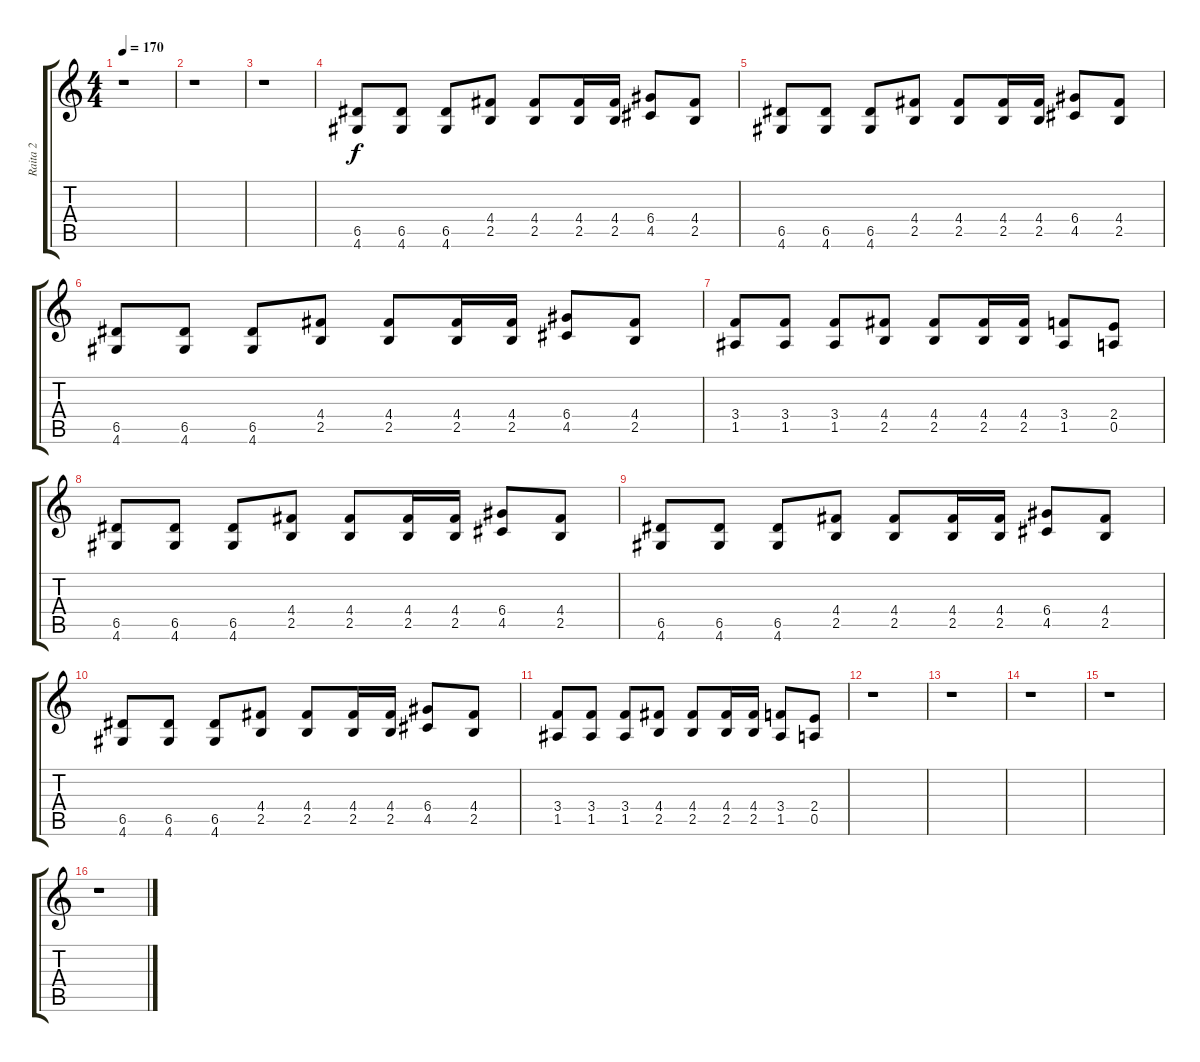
\track ("Raita 2" "Raita 2") {instrument distortionguitar}
\staff {score tabs}
\tuning (E4 B3 G3 D3 A2 E2) {hide}
\ts (4 4)
\tempo 170
\clef g2
\ks c
r.1{dy f instrument distortionguitar} |
r.1 |
r.1 |
(6.5 4.6).8 (6.5 4.6).8 (6.5 4.6).8 (4.4 2.5).8 (4.4 2.5).8 (4.4 2.5).16 (4.4 2.5).16 (6.4 4.5).8 (4.4 2.5).8 |
(6.5 4.6).8 (6.5 4.6).8 (6.5 4.6).8 (4.4 2.5).8 (4.4 2.5).8 (4.4 2.5).16 (4.4 2.5).16 (6.4 4.5).8 (4.4 2.5).8 |
(6.5 4.6).8 (6.5 4.6).8 (6.5 4.6).8 (4.4 2.5).8 (4.4 2.5).8 (4.4 2.5).16 (4.4 2.5).16 (6.4 4.5).8 (4.4 2.5).8 |
(3.4 1.5).8 (3.4 1.5).8 (3.4 1.5).8 (4.4 2.5).8 (4.4 2.5).8 (4.4 2.5).16 (4.4 2.5).16 (3.4 1.5).8 (2.4 0.5).8 |
(6.5 4.6).8 (6.5 4.6).8 (6.5 4.6).8 (4.4 2.5).8 (4.4 2.5).8 (4.4 2.5).16 (4.4 2.5).16 (6.4 4.5).8 (4.4 2.5).8 |
(6.5 4.6).8 (6.5 4.6).8 (6.5 4.6).8 (4.4 2.5).8 (4.4 2.5).8 (4.4 2.5).16 (4.4 2.5).16 (6.4 4.5).8 (4.4 2.5).8 |
(6.5 4.6).8 (6.5 4.6).8 (6.5 4.6).8 (4.4 2.5).8 (4.4 2.5).8 (4.4 2.5).16 (4.4 2.5).16 (6.4 4.5).8 (4.4 2.5).8 |
(3.4 1.5).8 (3.4 1.5).8 (3.4 1.5).8 (4.4 2.5).8 (4.4 2.5).8 (4.4 2.5).16 (4.4 2.5).16 (3.4 1.5).8 (2.4 0.5).8 |
r.1 |
r.1 |
r.1 |
r.1 |
r.1
